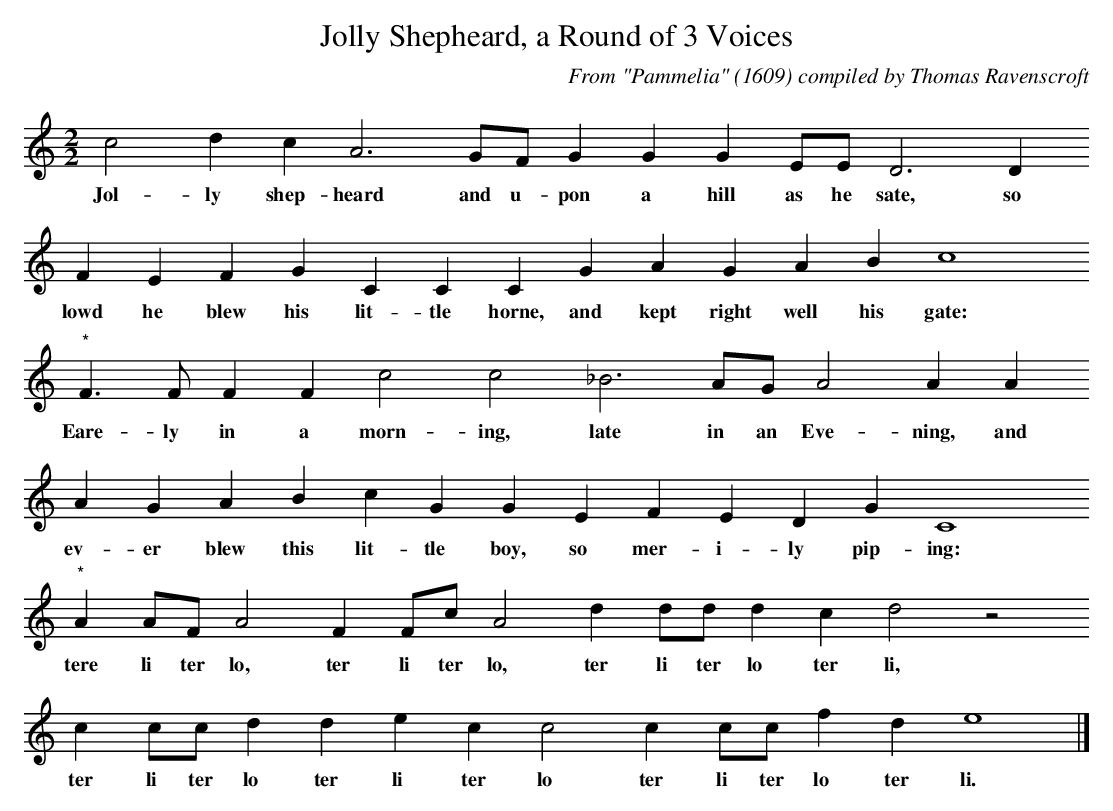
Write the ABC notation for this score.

X:1
T:Jolly Shepheard, a Round of 3 Voices
C:From "Pammelia" (1609) compiled by Thomas Ravenscroft
M:2/2
L:1/4
K:C
c2dc A3G/F/ GGGE/E/ D3D
w:Jol-ly shep-heard and u-pon a hill as he sate, so
FEFG CCCG AGABc4
w:lowd he blew his lit-tle horne, and kept right well his gate:
"*"F>FFF c2c2 _B3A/G/ A2AA
w:Eare-ly in a morn-ing, late in an Eve-ning, and
AGAB cGGE FEDG C4
w:ev-er blew this lit-tle boy, so mer-i-ly pip-ing:
"*"AA/F/A2 FF/c/A2 dd/d/dc d2z2
w:tere li ter lo, ter li ter lo, ter li ter lo ter li,
cc/c/ dd ecc2 cc/c/ fd e4 |]
w:ter li ter lo ter li ter lo ter li ter lo ter li.
